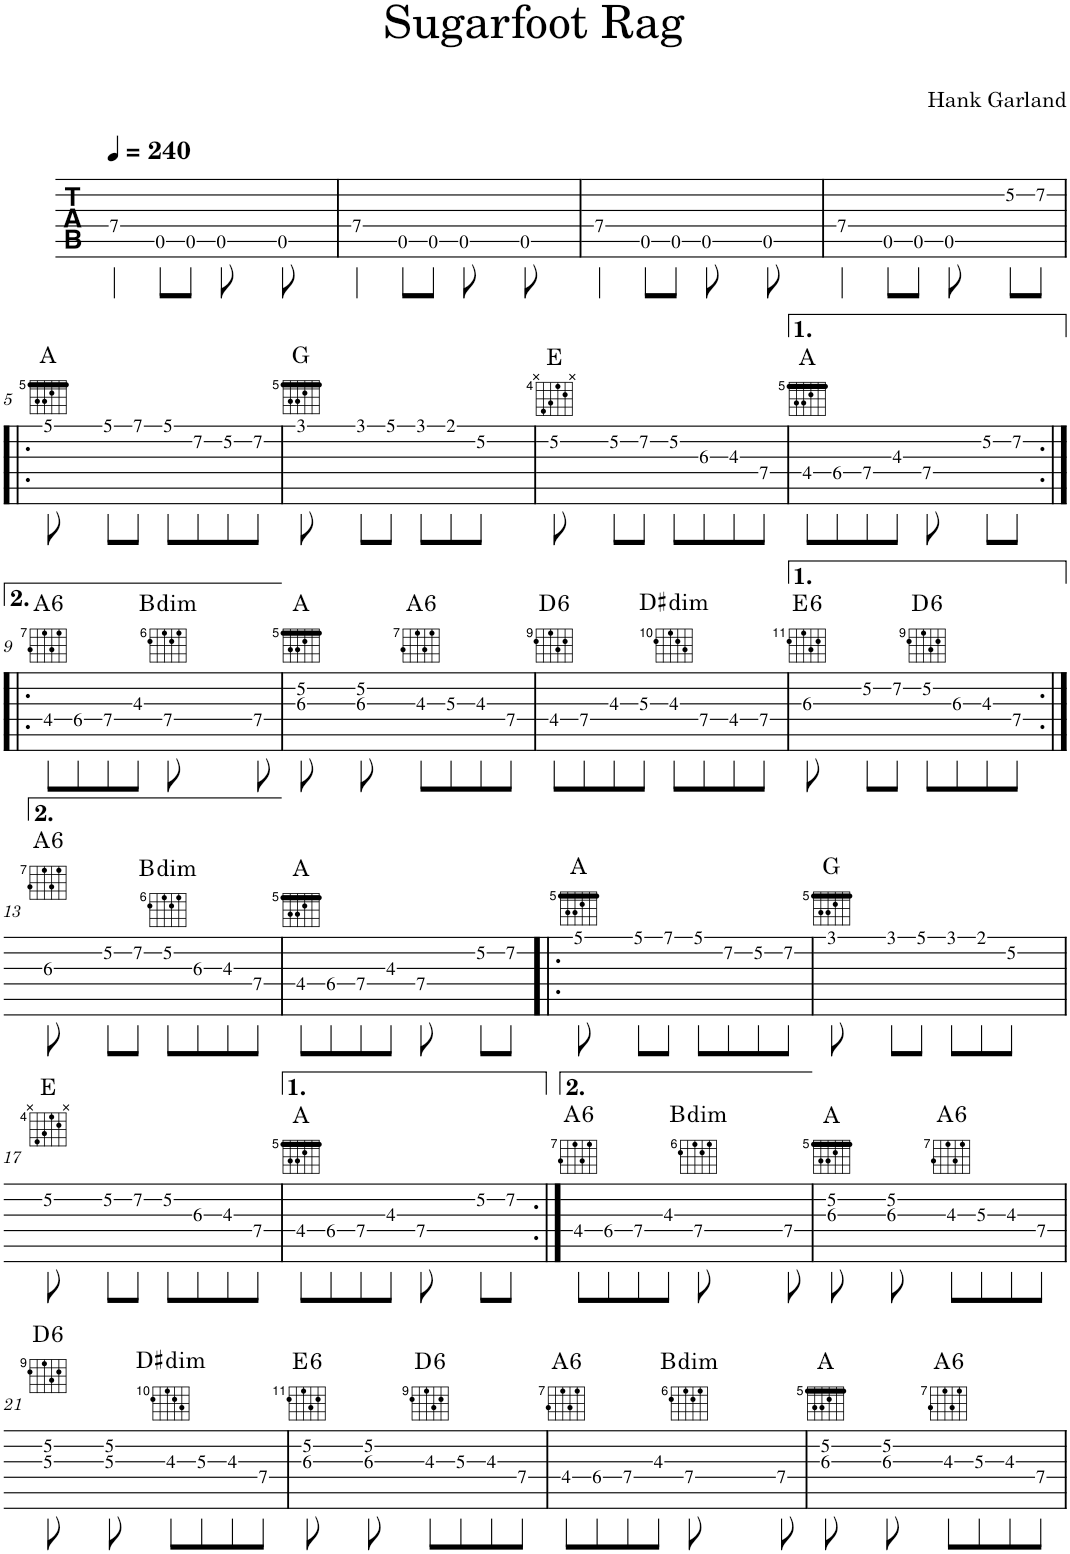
**kern	**harte
*part1	*part1
*staff1	*
*I"Guitar	*
*I'Guit.	*
*stria6	*
*	*
*k[]	*
*M4/4	*
*MM240	*
=1	=1
4A\	.
8AA\L	.
8AA\J	.
8AA\	.
8r	.
8AA\	.
8r	.
=2	=2
4A\	.
8AA\L	.
8AA\J	.
8AA\	.
8r	.
8AA\	.
8r	.
=3	=3
4A\	.
8AA\L	.
8AA\J	.
8AA\	.
8r	.
8AA\	.
8r	.
=4	=4
4A\	.
8AA\L	.
8AA\J	.
8AA\	.
8r	.
8e\L	.
8f#\J	.
!!LO:LB:g=z
=5!|:	=5!|:
8a\	A:maj
8r	.
8a\L	.
8b\J	.
8a\L	.
8f#\	.
8e\	.
8f#\J	.
=6	=6
8g\	G:maj
8r	.
8g\L	.
8a\J	.
8g\L	.
8f#\	.
8e\J	.
8r	.
=7	=7
8e\	E:maj
8r	.
8e\L	.
8f#\J	.
8e\L	.
8c#\	.
8B\	.
8A\J	.
=8	=8
8F#\L	A:maj
8G#\	.
8A\	.
8B\J	.
8A\	.
8r	.
8e\L	.
8f#\J	.
!!LO:LB:g=z
=9:|!|:	=9:|!|:
!	!LO:H:kt=6
8F#\L	A:maj6
8G#\	.
8A\	.
8B\J	.
!	!LO:H:kt=dim
8A\	B:dim
8r	.
8r	.
8A\	.
=10	=10
8c#\ 8e\	A:maj
8r	.
8c#\ 8e\	.
8r	.
!	!LO:H:kt=6
8B\L	A:maj6
8c\	.
8B\	.
8A\J	.
=11	=11
!	!LO:H:kt=6
8F#\L	D:maj6
8A\	.
8B\	.
8c\J	.
!	!LO:H:kt=dim
8B\L	D#:dim
8A\	.
8F#\	.
8A\J	.
=12	=12
!	!LO:H:kt=6
8c#\	E:maj6
8r	.
8e\L	.
8f#\J	.
!	!LO:H:kt=6
8e\L	D:maj6
8c#\	.
8B\	.
8A\J	.
!!LO:LB:g=z
=13:|!	=13:|!
!	!LO:H:kt=6
8c#\	A:maj6
8r	.
8e\L	.
8f#\J	.
!	!LO:H:kt=dim
8e\L	B:dim
8c#\	.
8B\	.
8A\J	.
=14	=14
8F#\L	A:maj
8G#\	.
8A\	.
8B\J	.
8A\	.
8r	.
8e\L	.
8f#\J	.
=15!|:	=15!|:
8a\	A:maj
8r	.
8a\L	.
8b\J	.
8a\L	.
8f#\	.
8e\	.
8f#\J	.
=16	=16
8g\	G:maj
8r	.
8g\L	.
8a\J	.
8g\L	.
8f#\	.
8e\J	.
8r	.
!!LO:LB:g=z
=17	=17
8e\	E:maj
8r	.
8e\L	.
8f#\J	.
8e\L	.
8c#\	.
8B\	.
8A\J	.
=18	=18
8F#\L	A:maj
8G#\	.
8A\	.
8B\J	.
8A\	.
8r	.
8e\L	.
8f#\J	.
=19:|!	=19:|!
!	!LO:H:kt=6
8F#\L	A:maj6
8G#\	.
8A\	.
8B\J	.
!	!LO:H:kt=dim
8A\	B:dim
8r	.
8r	.
8A\	.
=20	=20
8c#\ 8e\	A:maj
8r	.
8c#\ 8e\	.
8r	.
!	!LO:H:kt=6
8B\L	A:maj6
8c\	.
8B\	.
8A\J	.
!!LO:LB:g=z
=21	=21
!	!LO:H:kt=6
8c\ 8e\	D:maj6
8r	.
8c\ 8e\	.
8r	.
!	!LO:H:kt=dim
8B\L	D#:dim
8c\	.
8B\	.
8A\J	.
=22	=22
!	!LO:H:kt=6
8c#\ 8e\	E:maj6
8r	.
8c#\ 8e\	.
8r	.
!	!LO:H:kt=6
8B\L	D:maj6
8c\	.
8B\	.
8A\J	.
=23	=23
!	!LO:H:kt=6
8F#\L	A:maj6
8G#\	.
8A\	.
8B\J	.
!	!LO:H:kt=dim
8A\	B:dim
8r	.
8r	.
8A\	.
=24	=24
8c#\ 8e\	A:maj
8r	.
8c#\ 8e\	.
8r	.
!	!LO:H:kt=6
8B\L	A:maj6
8c\	.
8B\	.
8A\J	.
=	=
*-	*-
